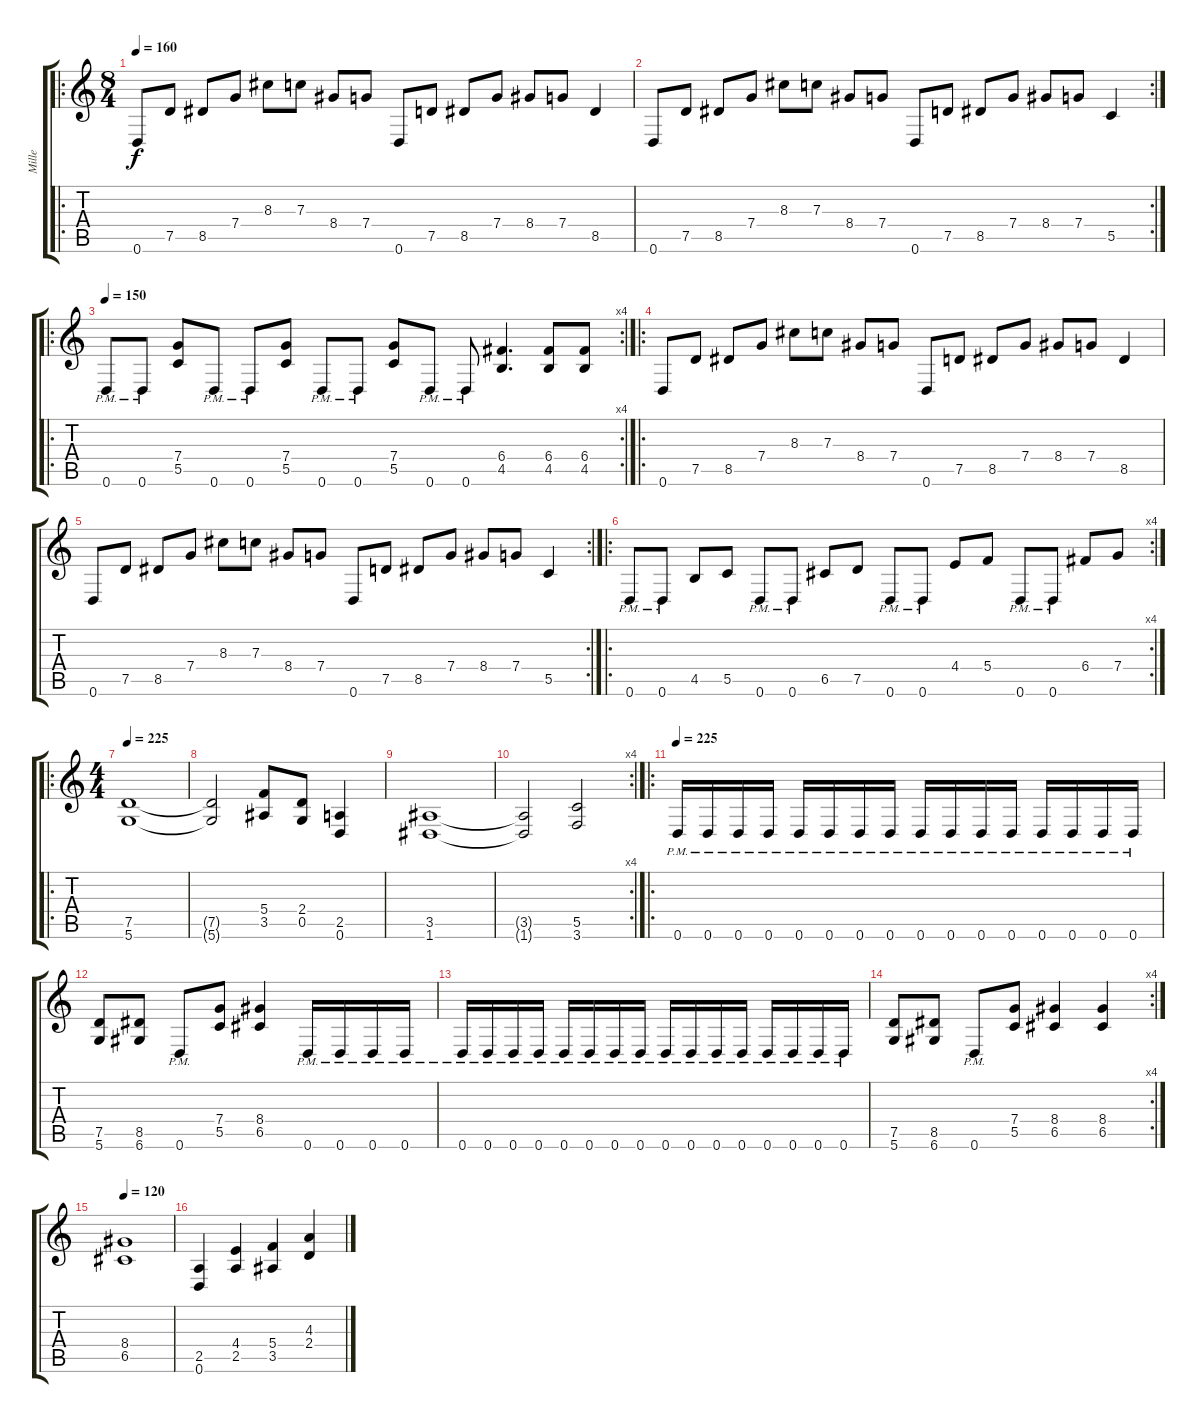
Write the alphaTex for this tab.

\track ("Mille" "Mille") {instrument distortionguitar}
\staff {score tabs}
\tuning (D4 A3 F3 C3 G2 D2) {hide}
\ro
\ts (8 4)
\tempo 160
\clef g2
\ks c
0.6.8{dy f} 7.5.8 8.5.8 7.4.8 8.3.8 7.3.8 8.4.8 7.4.8 0.6.8 7.5.8 8.5.8 7.4.8 8.4.8 7.4.8 8.5.4 |
\rc 2
0.6.8 7.5.8 8.5.8 7.4.8 8.3.8 7.3.8 8.4.8 7.4.8 0.6.8 7.5.8 8.5.8 7.4.8 8.4.8 7.4.8 5.5.4 |
\ro
\rc 4
\tempo 150
0.6{pm}.8 0.6{pm}.8 (7.4 5.5).8 0.6{pm}.8 0.6{pm}.8 (7.4 5.5).8 0.6{pm}.8 0.6{pm}.8 (7.4 5.5).8 0.6{pm}.8 0.6{pm}.8 (6.4 4.5).4{d} (6.4 4.5).8 (6.4 4.5).8 |
\ro
0.6.8 7.5.8 8.5.8 7.4.8 8.3.8 7.3.8 8.4.8 7.4.8 0.6.8 7.5.8 8.5.8 7.4.8 8.4.8 7.4.8 8.5.4 |
\rc 2
0.6.8 7.5.8 8.5.8 7.4.8 8.3.8 7.3.8 8.4.8 7.4.8 0.6.8 7.5.8 8.5.8 7.4.8 8.4.8 7.4.8 5.5.4 |
\ro
\rc 4
0.6{pm}.8 0.6{pm}.8 4.5.8 5.5.8 0.6{pm}.8 0.6{pm}.8 6.5.8 7.5.8 0.6{pm}.8 0.6{pm}.8 4.4.8 5.4.8 0.6{pm}.8 0.6{pm}.8 6.4.8 7.4.8 |
\ro
\ts (4 4)
\tempo 225
(7.5 5.6).1 |
(7.5{t} 5.6{t}).2 (5.4 3.5).8 (2.4 0.5).8 (2.5 0.6).4 |
(3.5 1.6).1 |
\rc 4
(3.5{t} 1.6{t}).2 (5.5 3.6).2 |
\ro
\tempo 225
0.6{pm}.16 0.6{pm}.16 0.6{pm}.16 0.6{pm}.16 0.6{pm}.16 0.6{pm}.16 0.6{pm}.16 0.6{pm}.16 0.6{pm}.16 0.6{pm}.16 0.6{pm}.16 0.6{pm}.16 0.6{pm}.16 0.6{pm}.16 0.6{pm}.16 0.6{pm}.16 |
(7.5 5.6).8 (8.5 6.6).8 0.6{pm}.8 (7.4 5.5).8 (8.4 6.5).4 0.6{pm}.16 0.6{pm}.16 0.6{pm}.16 0.6{pm}.16 |
0.6{pm}.16 0.6{pm}.16 0.6{pm}.16 0.6{pm}.16 0.6{pm}.16 0.6{pm}.16 0.6{pm}.16 0.6{pm}.16 0.6{pm}.16 0.6{pm}.16 0.6{pm}.16 0.6{pm}.16 0.6{pm}.16 0.6{pm}.16 0.6{pm}.16 0.6{pm}.16 |
\rc 4
(7.5 5.6).8 (8.5 6.6).8 0.6{pm}.8 (7.4 5.5).8 (8.4 6.5).4 (8.4 6.5).4 |
\tempo 120
(8.4 6.5).1 |
(2.5 0.6).4 (4.4 2.5).4 (5.4 3.5).4 (4.3 2.4).4
